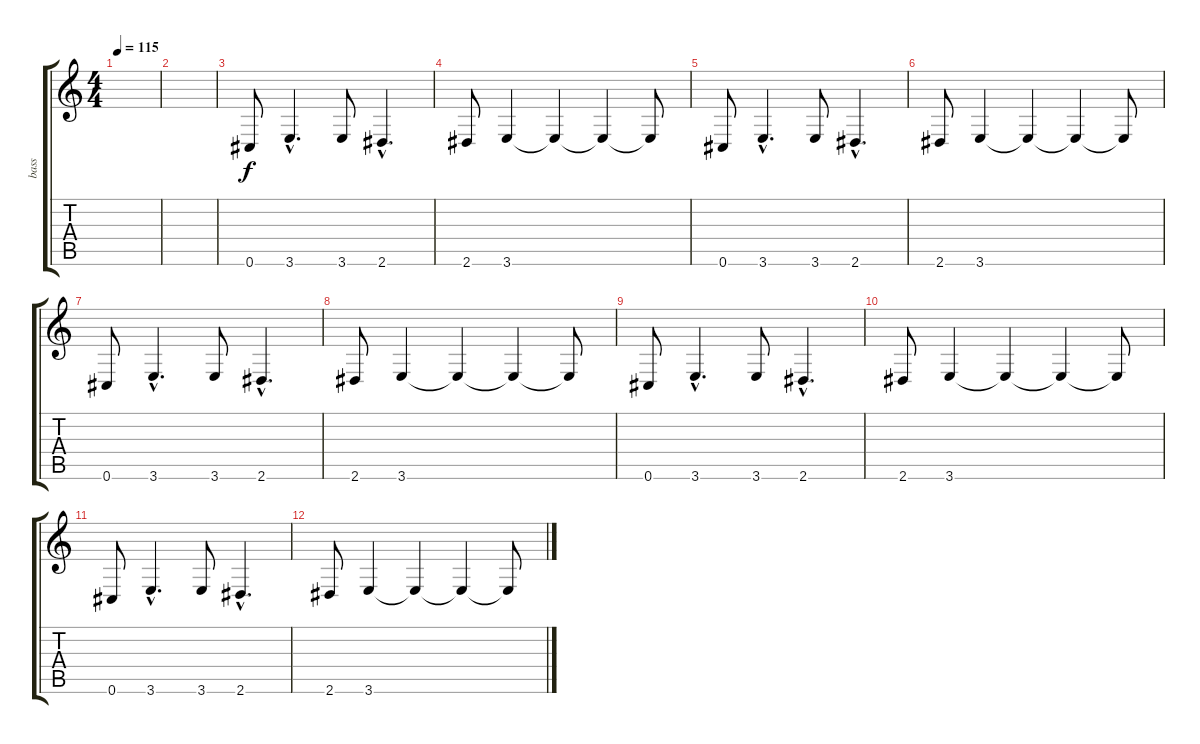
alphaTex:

\track ("bass" "bass") {instrument electricbassfinger}
\staff {score tabs}
\tuning (Db4 Ab3 E3 B2 Gb2 Db2) {hide}
\ts (4 4)
\tempo 115
\clef g2
\ks c
|
|
0.6.8 3.6{hac}.4{d} 3.6.8 2.6{hac}.4{d} |
2.6.8 3.6.4 3.6{t}.4 3.6{t}.4 3.6{t}.8 |
0.6.8 3.6{hac}.4{d} 3.6.8 2.6{hac}.4{d} |
2.6.8 3.6.4 3.6{t}.4 3.6{t}.4 3.6{t}.8 |
0.6.8 3.6{hac}.4{d} 3.6.8 2.6{hac}.4{d} |
2.6.8 3.6.4 3.6{t}.4 3.6{t}.4 3.6{t}.8 |
0.6.8 3.6{hac}.4{d} 3.6.8 2.6{hac}.4{d} |
2.6.8 3.6.4 3.6{t}.4 3.6{t}.4 3.6{t}.8 |
0.6.8 3.6{hac}.4{d} 3.6.8 2.6{hac}.4{d} |
2.6.8 3.6.4 3.6{t}.4 3.6{t}.4 3.6{t}.8
